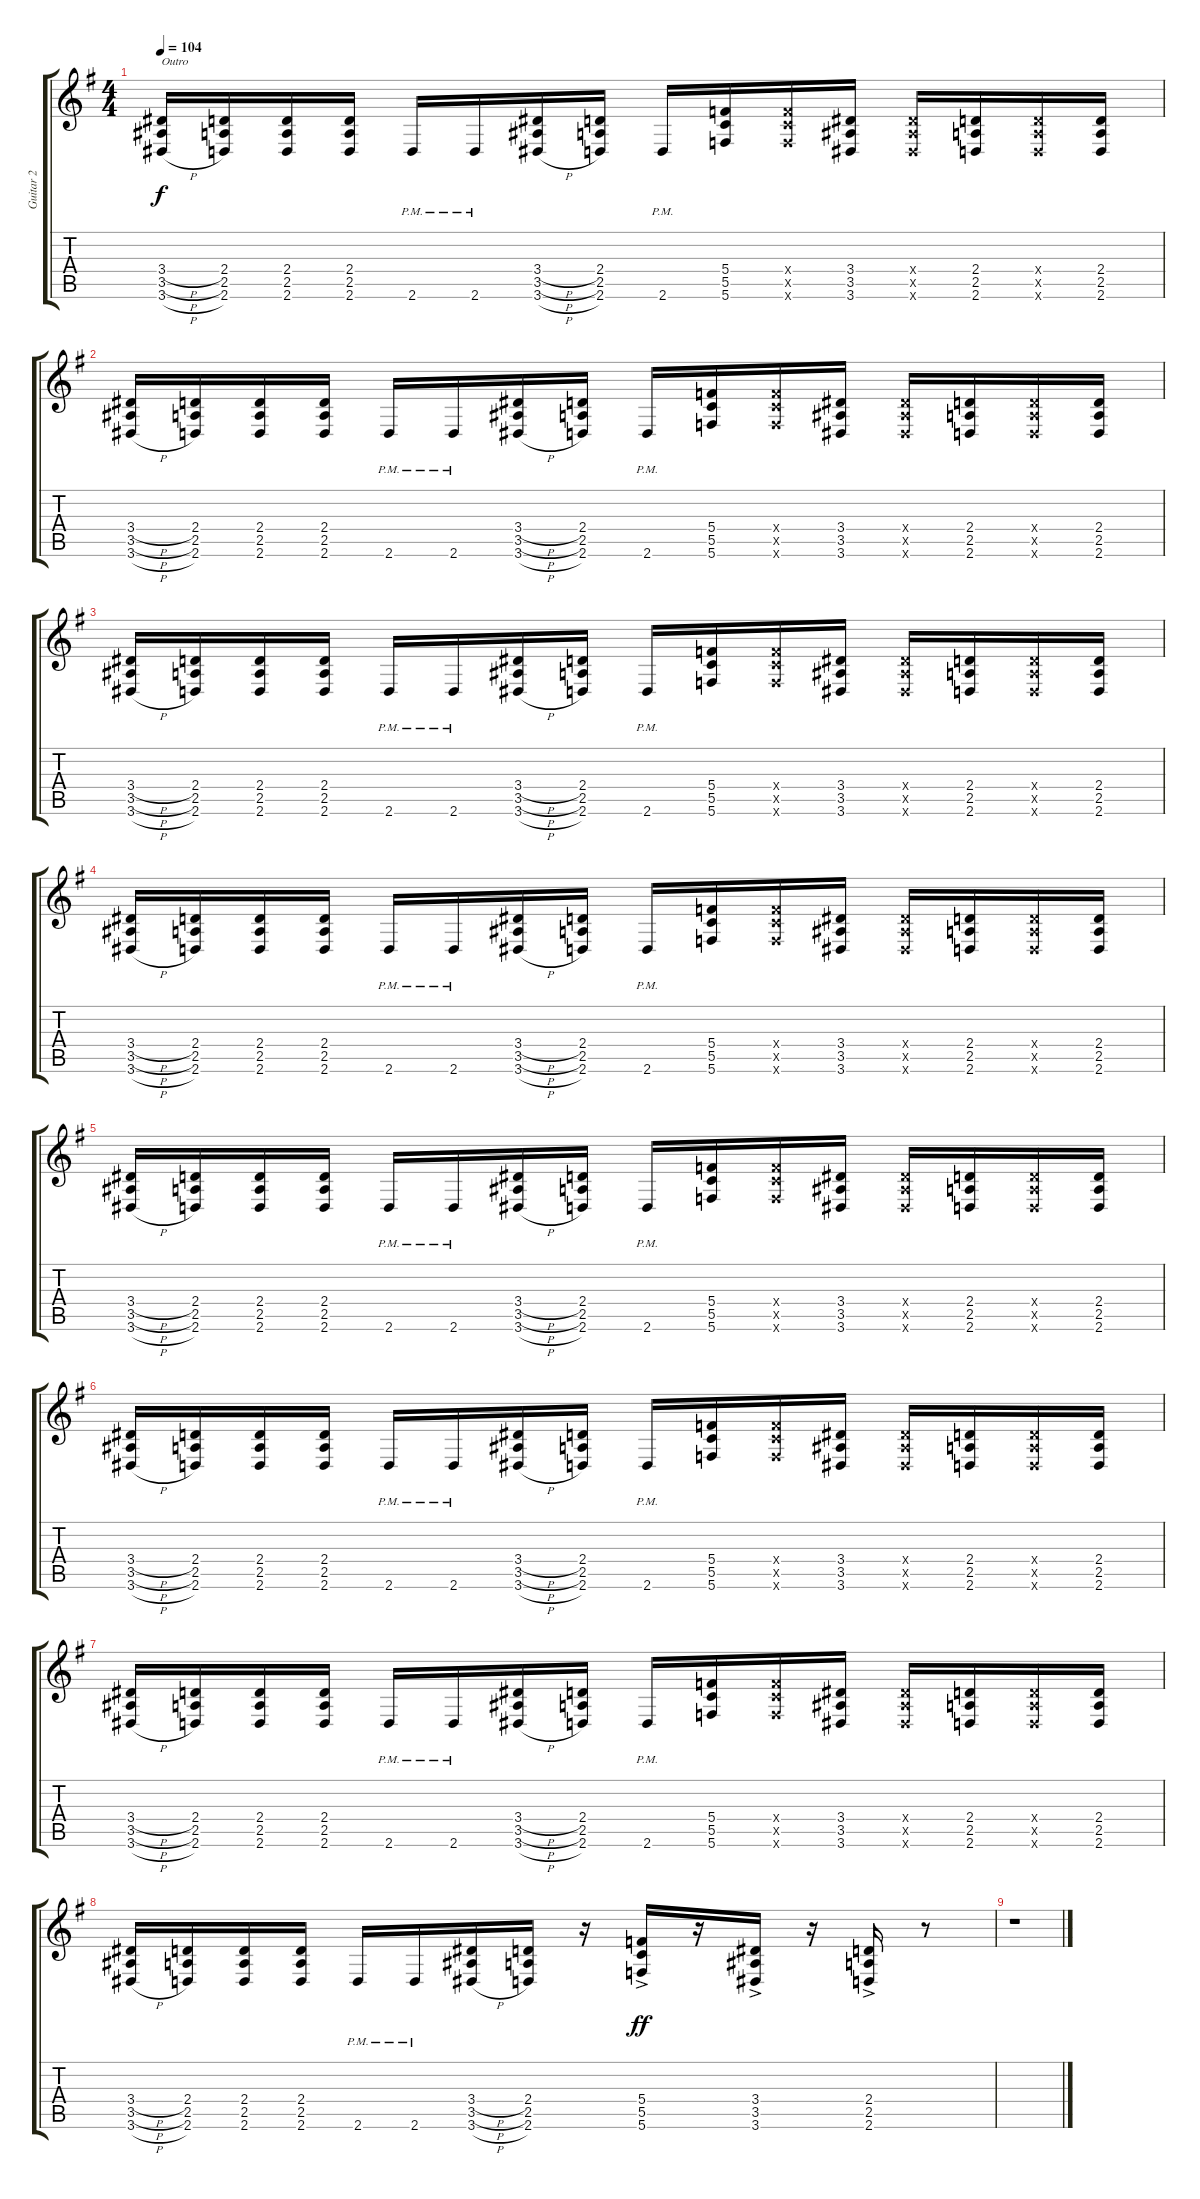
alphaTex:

\track ("Guitar 2" "Guitar 2") {instrument distortionguitar}
\staff {score tabs}
\tuning (D4 A3 F3 C3 G2 C2) {hide}
\ts (4 4)
\tempo 104
\clef g2
\ks g
(3.4{h} 3.5{h} 3.6{h}).16{txt "Outro" dy f} (2.4 2.5 2.6).16 (2.4 2.5 2.6).16 (2.4 2.5 2.6).16 2.6{pm}.16 2.6{pm}.16 (3.4{h} 3.5{h} 3.6{h}).16 (2.4 2.5 2.6).16 2.6{pm}.16 (5.4 5.5 5.6).16 (5.4{x} 5.5{x} 5.6{x}).16 (3.4 3.5 3.6).16 (3.4{x} 3.5{x} 3.6{x}).16 (2.4 2.5 2.6).16 (2.4{x} 2.5{x} 2.6{x}).16 (2.4 2.5 2.6).16 |
(3.4{h} 3.5{h} 3.6{h}).16 (2.4 2.5 2.6).16 (2.4 2.5 2.6).16 (2.4 2.5 2.6).16 2.6{pm}.16 2.6{pm}.16 (3.4{h} 3.5{h} 3.6{h}).16 (2.4 2.5 2.6).16 2.6{pm}.16 (5.4 5.5 5.6).16 (5.4{x} 5.5{x} 5.6{x}).16 (3.4 3.5 3.6).16 (3.4{x} 3.5{x} 3.6{x}).16 (2.4 2.5 2.6).16 (2.4{x} 2.5{x} 2.6{x}).16 (2.4 2.5 2.6).16 |
(3.4{h} 3.5{h} 3.6{h}).16 (2.4 2.5 2.6).16 (2.4 2.5 2.6).16 (2.4 2.5 2.6).16 2.6{pm}.16 2.6{pm}.16 (3.4{h} 3.5{h} 3.6{h}).16 (2.4 2.5 2.6).16 2.6{pm}.16 (5.4 5.5 5.6).16 (5.4{x} 5.5{x} 5.6{x}).16 (3.4 3.5 3.6).16 (3.4{x} 3.5{x} 3.6{x}).16 (2.4 2.5 2.6).16 (2.4{x} 2.5{x} 2.6{x}).16 (2.4 2.5 2.6).16 |
(3.4{h} 3.5{h} 3.6{h}).16 (2.4 2.5 2.6).16 (2.4 2.5 2.6).16 (2.4 2.5 2.6).16 2.6{pm}.16 2.6{pm}.16 (3.4{h} 3.5{h} 3.6{h}).16 (2.4 2.5 2.6).16 2.6{pm}.16 (5.4 5.5 5.6).16 (5.4{x} 5.5{x} 5.6{x}).16 (3.4 3.5 3.6).16 (3.4{x} 3.5{x} 3.6{x}).16 (2.4 2.5 2.6).16 (2.4{x} 2.5{x} 2.6{x}).16 (2.4 2.5 2.6).16 |
(3.4{h} 3.5{h} 3.6{h}).16 (2.4 2.5 2.6).16 (2.4 2.5 2.6).16 (2.4 2.5 2.6).16 2.6{pm}.16 2.6{pm}.16 (3.4{h} 3.5{h} 3.6{h}).16 (2.4 2.5 2.6).16 2.6{pm}.16 (5.4 5.5 5.6).16 (5.4{x} 5.5{x} 5.6{x}).16 (3.4 3.5 3.6).16 (3.4{x} 3.5{x} 3.6{x}).16 (2.4 2.5 2.6).16 (2.4{x} 2.5{x} 2.6{x}).16 (2.4 2.5 2.6).16 |
(3.4{h} 3.5{h} 3.6{h}).16 (2.4 2.5 2.6).16 (2.4 2.5 2.6).16 (2.4 2.5 2.6).16 2.6{pm}.16 2.6{pm}.16 (3.4{h} 3.5{h} 3.6{h}).16 (2.4 2.5 2.6).16 2.6{pm}.16 (5.4 5.5 5.6).16 (5.4{x} 5.5{x} 5.6{x}).16 (3.4 3.5 3.6).16 (3.4{x} 3.5{x} 3.6{x}).16 (2.4 2.5 2.6).16 (2.4{x} 2.5{x} 2.6{x}).16 (2.4 2.5 2.6).16 |
(3.4{h} 3.5{h} 3.6{h}).16 (2.4 2.5 2.6).16 (2.4 2.5 2.6).16 (2.4 2.5 2.6).16 2.6{pm}.16 2.6{pm}.16 (3.4{h} 3.5{h} 3.6{h}).16 (2.4 2.5 2.6).16 2.6{pm}.16 (5.4 5.5 5.6).16 (5.4{x} 5.5{x} 5.6{x}).16 (3.4 3.5 3.6).16 (3.4{x} 3.5{x} 3.6{x}).16 (2.4 2.5 2.6).16 (2.4{x} 2.5{x} 2.6{x}).16 (2.4 2.5 2.6).16 |
(3.4{h} 3.5{h} 3.6{h}).16 (2.4 2.5 2.6).16 (2.4 2.5 2.6).16 (2.4 2.5 2.6).16 2.6{pm}.16 2.6{pm}.16 (3.4{h} 3.5{h} 3.6{h}).16 (2.4 2.5 2.6).16 r.16 (5.4{ac} 5.5{ac} 5.6{ac}).16{dy ff} r.16 (3.4{ac} 3.5{ac} 3.6{ac}).16 r.16 (2.4{ac} 2.5{ac} 2.6{ac}).16 r.8 |
r.1
